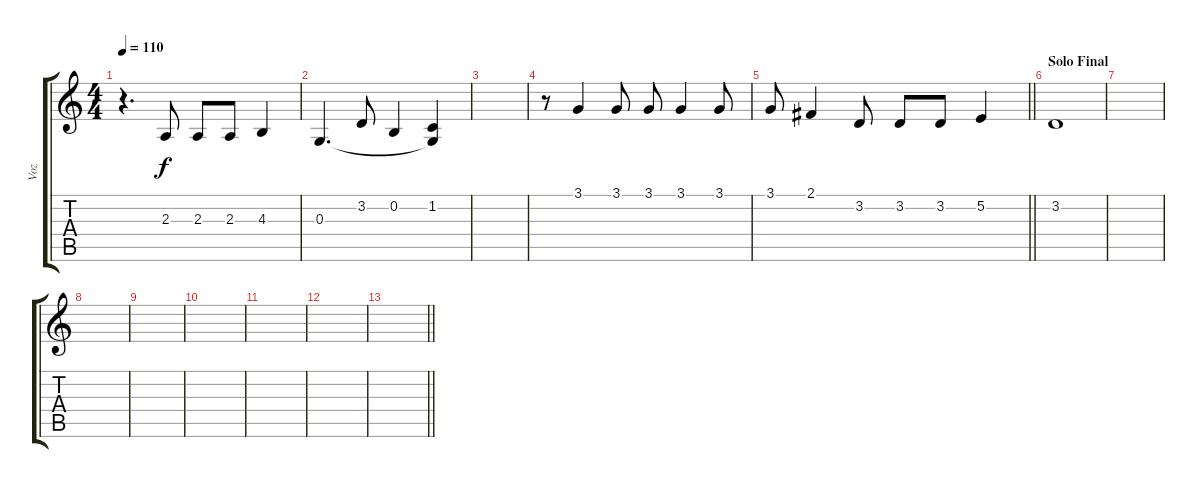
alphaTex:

\track ("Voz" "Voz") {instrument electricgrandpiano}
\staff {score tabs}
\tuning (E4 B3 G3 D3 A2 E2) {hide}
\ts (4 4)
\tempo 110
\clef g2
\ks c
r.4{d dy f} 2.3.8 2.3.8 2.3.8 4.3.4 |
0.3.4{d} 3.2.8 0.2.4 (1.2 0.3{t}).4 |
|
r.8 3.1.4 3.1.8 3.1.8 3.1.4 3.1.8 |
\barLineRight lightlight
3.1.8 2.1.4 3.2.8 3.2.8 3.2.8 5.2.4 |
\section ("" "Solo Final")
3.2.1 |
|
|
|
|
|
|
\barLineRight lightlight
